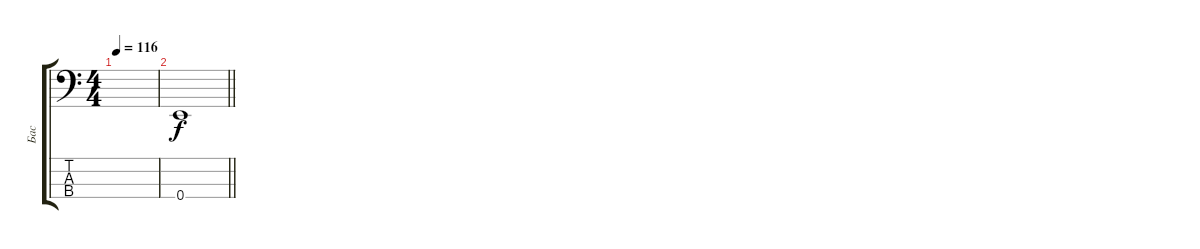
\track ("Бас" "Бас") {instrument electricbassfinger}
\staff {score tabs}
\tuning (G2 D2 A1 E1) {hide}
\ts (4 4)
\tempo 116
\clef f4
\ks c
|
\barLineRight lightlight
0.4.1
